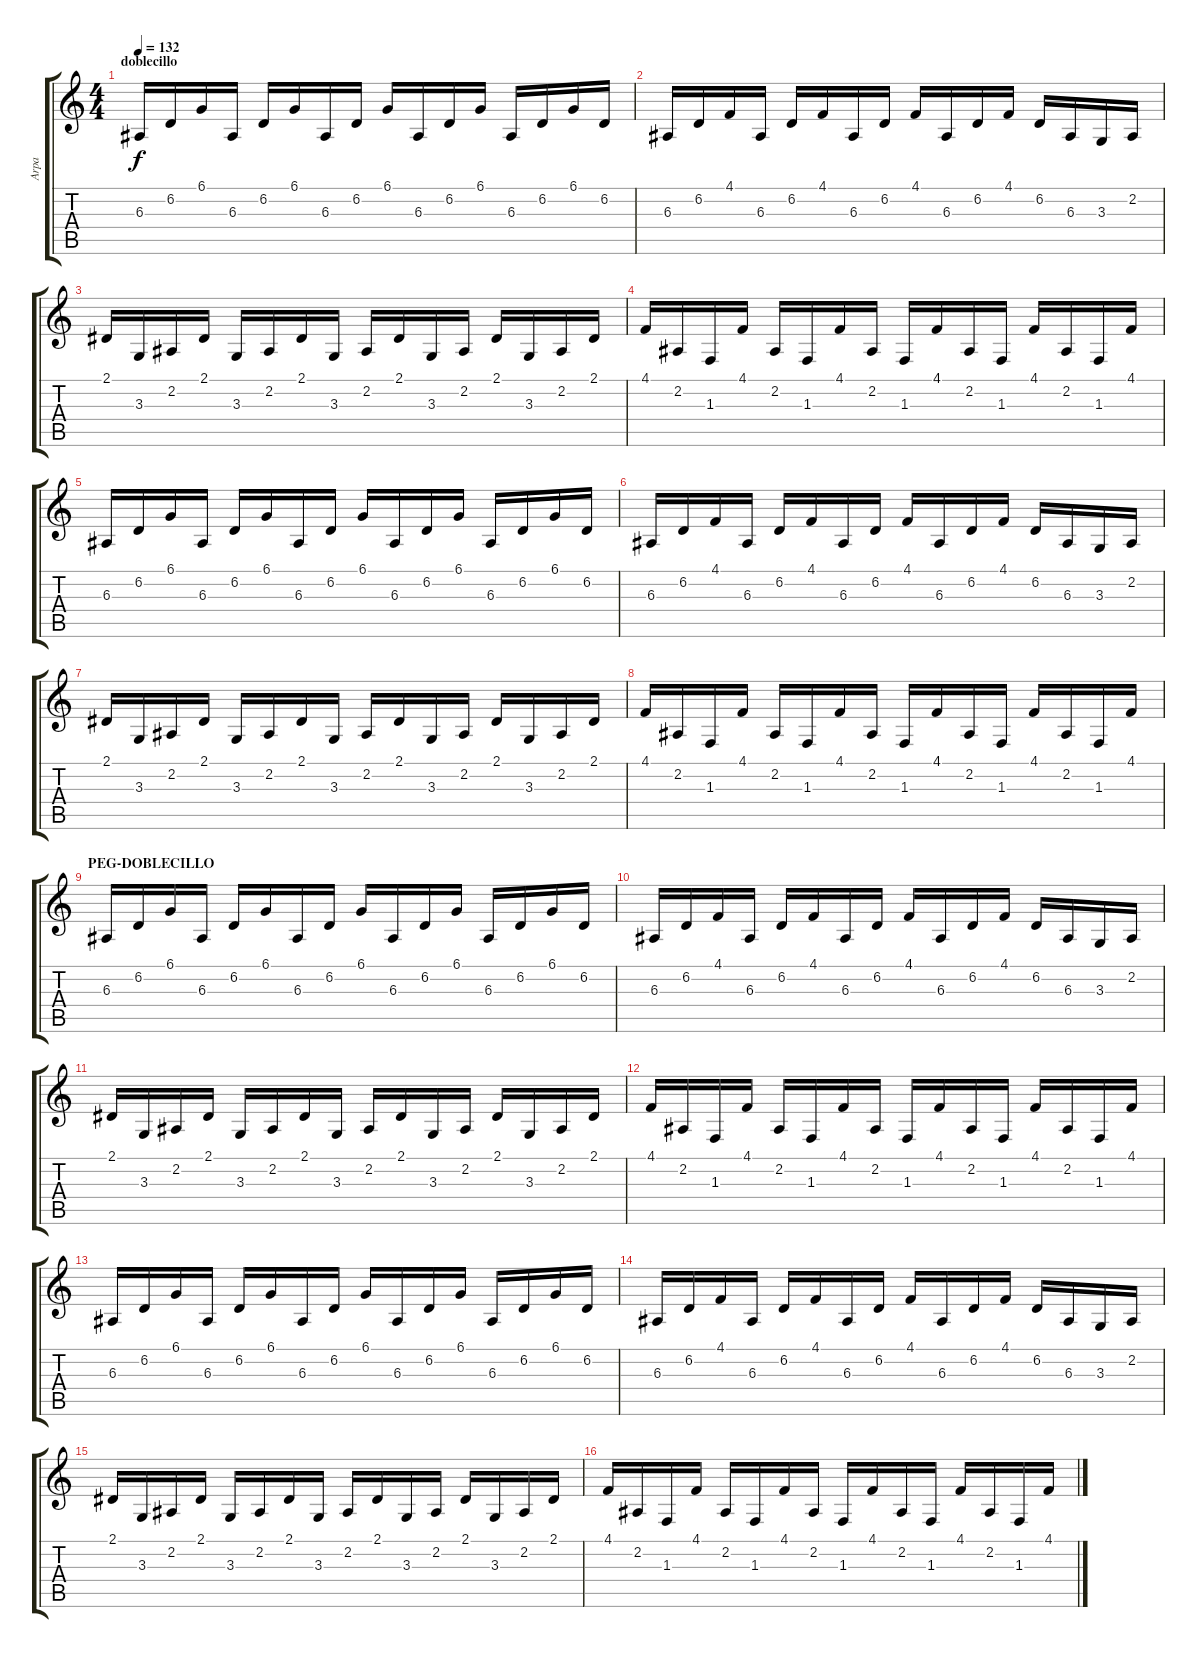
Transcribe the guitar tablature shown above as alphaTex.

\track ("Arpa" "Arpa") {instrument orchestralharp}
\staff {score tabs}
\tuning (Db4 Ab3 E3 B2 Gb2 Db2) {hide}
\ts (4 4)
\section ("" "doblecillo")
\tempo 132
\clef g2
\ks c
6.3.16{dy f} 6.2.16 6.1.16 6.3.16 6.2.16 6.1.16 6.3.16 6.2.16 6.1.16 6.3.16 6.2.16 6.1.16 6.3.16 6.2.16 6.1.16 6.2.16 |
6.3.16 6.2.16 4.1.16 6.3.16 6.2.16 4.1.16 6.3.16 6.2.16 4.1.16 6.3.16 6.2.16 4.1.16 6.2.16 6.3.16 3.3.16 2.2.16 |
2.1.16 3.3.16 2.2.16 2.1.16 3.3.16 2.2.16 2.1.16 3.3.16 2.2.16 2.1.16 3.3.16 2.2.16 2.1.16 3.3.16 2.2.16 2.1.16 |
4.1.16 2.2.16 1.3.16 4.1.16 2.2.16 1.3.16 4.1.16 2.2.16 1.3.16 4.1.16 2.2.16 1.3.16 4.1.16 2.2.16 1.3.16 4.1.16 |
6.3.16 6.2.16 6.1.16 6.3.16 6.2.16 6.1.16 6.3.16 6.2.16 6.1.16 6.3.16 6.2.16 6.1.16 6.3.16 6.2.16 6.1.16 6.2.16 |
6.3.16 6.2.16 4.1.16 6.3.16 6.2.16 4.1.16 6.3.16 6.2.16 4.1.16 6.3.16 6.2.16 4.1.16 6.2.16 6.3.16 3.3.16 2.2.16 |
2.1.16 3.3.16 2.2.16 2.1.16 3.3.16 2.2.16 2.1.16 3.3.16 2.2.16 2.1.16 3.3.16 2.2.16 2.1.16 3.3.16 2.2.16 2.1.16 |
4.1.16 2.2.16 1.3.16 4.1.16 2.2.16 1.3.16 4.1.16 2.2.16 1.3.16 4.1.16 2.2.16 1.3.16 4.1.16 2.2.16 1.3.16 4.1.16 |
\section ("" "PEG-DOBLECILLO")
6.3.16 6.2.16 6.1.16 6.3.16 6.2.16 6.1.16 6.3.16 6.2.16 6.1.16 6.3.16 6.2.16 6.1.16 6.3.16 6.2.16 6.1.16 6.2.16 |
6.3.16 6.2.16 4.1.16 6.3.16 6.2.16 4.1.16 6.3.16 6.2.16 4.1.16 6.3.16 6.2.16 4.1.16 6.2.16 6.3.16 3.3.16 2.2.16 |
2.1.16 3.3.16 2.2.16 2.1.16 3.3.16 2.2.16 2.1.16 3.3.16 2.2.16 2.1.16 3.3.16 2.2.16 2.1.16 3.3.16 2.2.16 2.1.16 |
4.1.16 2.2.16 1.3.16 4.1.16 2.2.16 1.3.16 4.1.16 2.2.16 1.3.16 4.1.16 2.2.16 1.3.16 4.1.16 2.2.16 1.3.16 4.1.16 |
6.3.16 6.2.16 6.1.16 6.3.16 6.2.16 6.1.16 6.3.16 6.2.16 6.1.16 6.3.16 6.2.16 6.1.16 6.3.16 6.2.16 6.1.16 6.2.16 |
6.3.16 6.2.16 4.1.16 6.3.16 6.2.16 4.1.16 6.3.16 6.2.16 4.1.16 6.3.16 6.2.16 4.1.16 6.2.16 6.3.16 3.3.16 2.2.16 |
2.1.16 3.3.16 2.2.16 2.1.16 3.3.16 2.2.16 2.1.16 3.3.16 2.2.16 2.1.16 3.3.16 2.2.16 2.1.16 3.3.16 2.2.16 2.1.16 |
4.1.16 2.2.16 1.3.16 4.1.16 2.2.16 1.3.16 4.1.16 2.2.16 1.3.16 4.1.16 2.2.16 1.3.16 4.1.16 2.2.16 1.3.16 4.1.16
